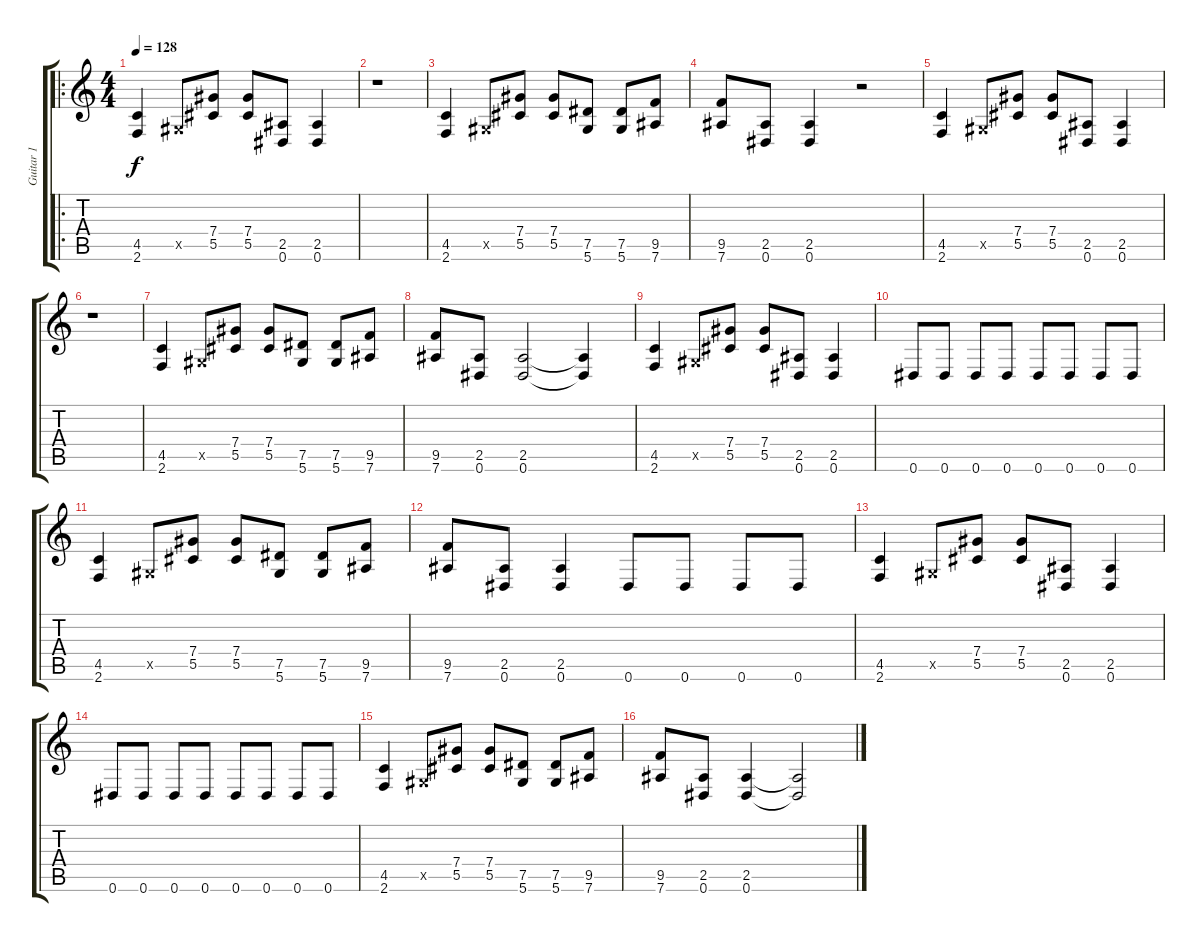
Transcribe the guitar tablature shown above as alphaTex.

\track ("Guitar 1" "Guitar 1") {instrument overdrivenguitar}
\staff {score tabs}
\tuning (Eb4 Bb3 Gb3 Db3 Ab2 Eb2) {hide}
\ro
\ts (4 4)
\tempo 128
\clef g2
\ks c
(4.5 2.6).4{dy f instrument overdrivenguitar} 0.5{x}.8 (7.4 5.5).8 (7.4 5.5).8 (2.5 0.6).8 (2.5 0.6).4 |
r.1 |
(4.5 2.6).4 0.5{x}.8 (7.4 5.5).8 (7.4 5.5).8 (7.5 5.6).8 (7.5 5.6).8 (9.5 7.6).8 |
(9.5 7.6).8 (2.5 0.6).8 (2.5 0.6).4 r.2 |
(4.5 2.6).4 0.5{x}.8 (7.4 5.5).8 (7.4 5.5).8 (2.5 0.6).8 (2.5 0.6).4 |
r.1 |
(4.5 2.6).4 0.5{x}.8 (7.4 5.5).8 (7.4 5.5).8 (7.5 5.6).8 (7.5 5.6).8 (9.5 7.6).8 |
(9.5 7.6).8 (2.5 0.6).8 (2.5 0.6).2 (2.5{t} 0.6{t}).4 |
(4.5 2.6).4 0.5{x}.8 (7.4 5.5).8 (7.4 5.5).8 (2.5 0.6).8 (2.5 0.6).4 |
0.6.8 0.6.8 0.6.8 0.6.8 0.6.8 0.6.8 0.6.8 0.6.8 |
(4.5 2.6).4 0.5{x}.8 (7.4 5.5).8 (7.4 5.5).8 (7.5 5.6).8 (7.5 5.6).8 (9.5 7.6).8 |
(9.5 7.6).8 (2.5 0.6).8 (2.5 0.6).4 0.6.8 0.6.8 0.6.8 0.6.8 |
(4.5 2.6).4 0.5{x}.8 (7.4 5.5).8 (7.4 5.5).8 (2.5 0.6).8 (2.5 0.6).4 |
0.6.8 0.6.8 0.6.8 0.6.8 0.6.8 0.6.8 0.6.8 0.6.8 |
(4.5 2.6).4 0.5{x}.8 (7.4 5.5).8 (7.4 5.5).8 (7.5 5.6).8 (7.5 5.6).8 (9.5 7.6).8 |
(9.5 7.6).8 (2.5 0.6).8 (2.5 0.6).4 (2.5{t} 0.6{t}).2
